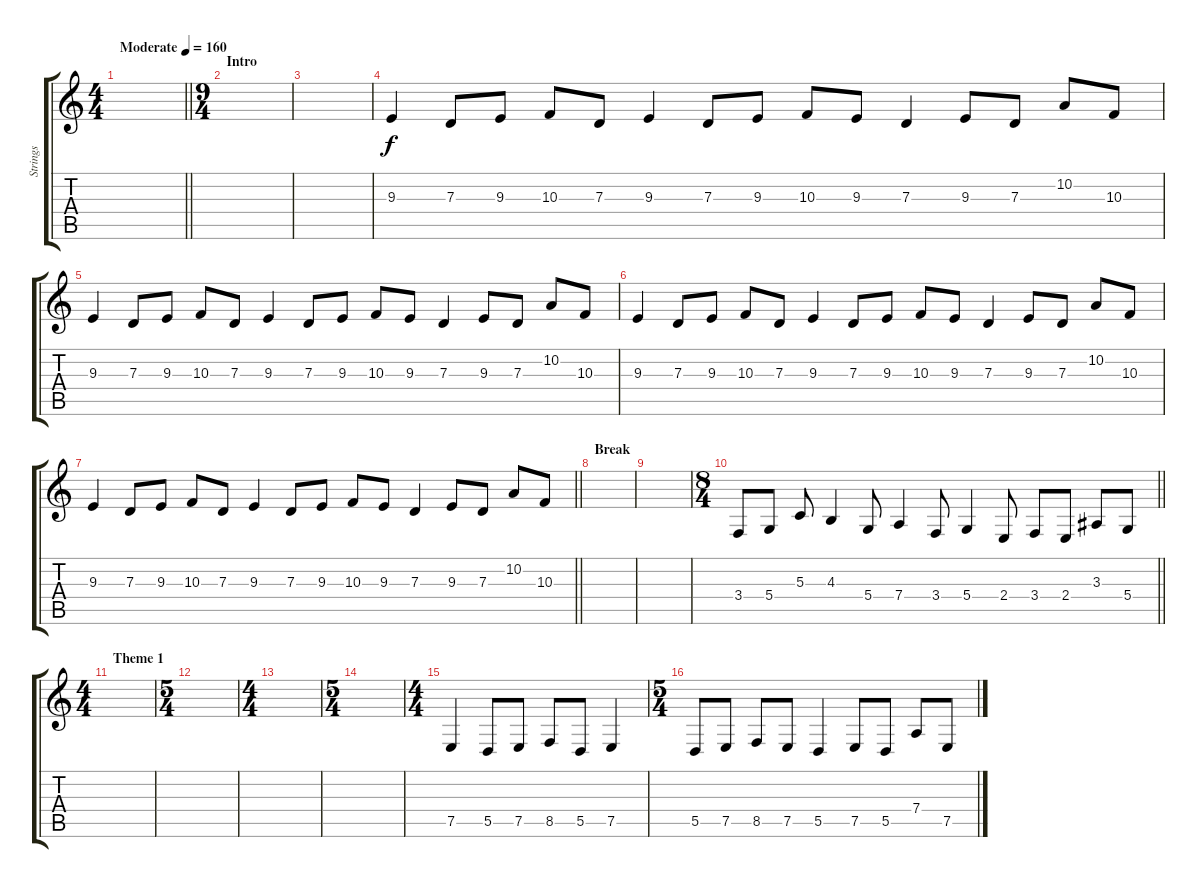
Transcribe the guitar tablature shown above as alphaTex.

\track ("Strings" "Strings") {instrument trumpet}
\staff {score tabs}
\tuning (E4 B3 G3 D3 A2 E2) {hide}
\ts (4 4)
\tempo (160 "Moderate")
\clef g2
\barLineRight lightlight
\ks c
|
\ts (9 4)
\section ("" "Intro")
|
|
9.3.4{volume 16} 7.3.8 9.3.8 10.3.8 7.3.8 9.3.4 7.3.8 9.3.8 10.3.8 9.3.8 7.3.4 9.3.8 7.3.8 10.2.8 10.3.8 |
9.3.4{volume 16} 7.3.8 9.3.8 10.3.8 7.3.8 9.3.4 7.3.8 9.3.8 10.3.8 9.3.8 7.3.4 9.3.8 7.3.8 10.2.8 10.3.8 |
9.3.4{volume 16} 7.3.8 9.3.8 10.3.8 7.3.8 9.3.4 7.3.8 9.3.8 10.3.8 9.3.8 7.3.4 9.3.8 7.3.8 10.2.8 10.3.8 |
\barLineRight lightlight
9.3.4{volume 16} 7.3.8 9.3.8 10.3.8 7.3.8 9.3.4 7.3.8 9.3.8 10.3.8 9.3.8 7.3.4 9.3.8 7.3.8 10.2.8 10.3.8 |
\section ("" "Break")
|
|
\ts (8 4)
\barLineRight lightlight
3.4.8 5.4.8 5.3.8 4.3.4 5.4.8 7.4.4 3.4.8 5.4.4 2.4.8 3.4.8 2.4.8 3.3.8 5.4.8 |
\ts (4 4)
\section ("" "Theme 1")
|
\ts (5 4)
|
\ts (4 4)
|
\ts (5 4)
|
\ts (4 4)
7.5.4{volume 16} 5.5.8 7.5.8 8.5.8 5.5.8 7.5.4 |
\ts (5 4)
5.5.8 7.5.8 8.5.8 7.5.8 5.5.4 7.5.8 5.5.8 7.4.8 7.5.8
